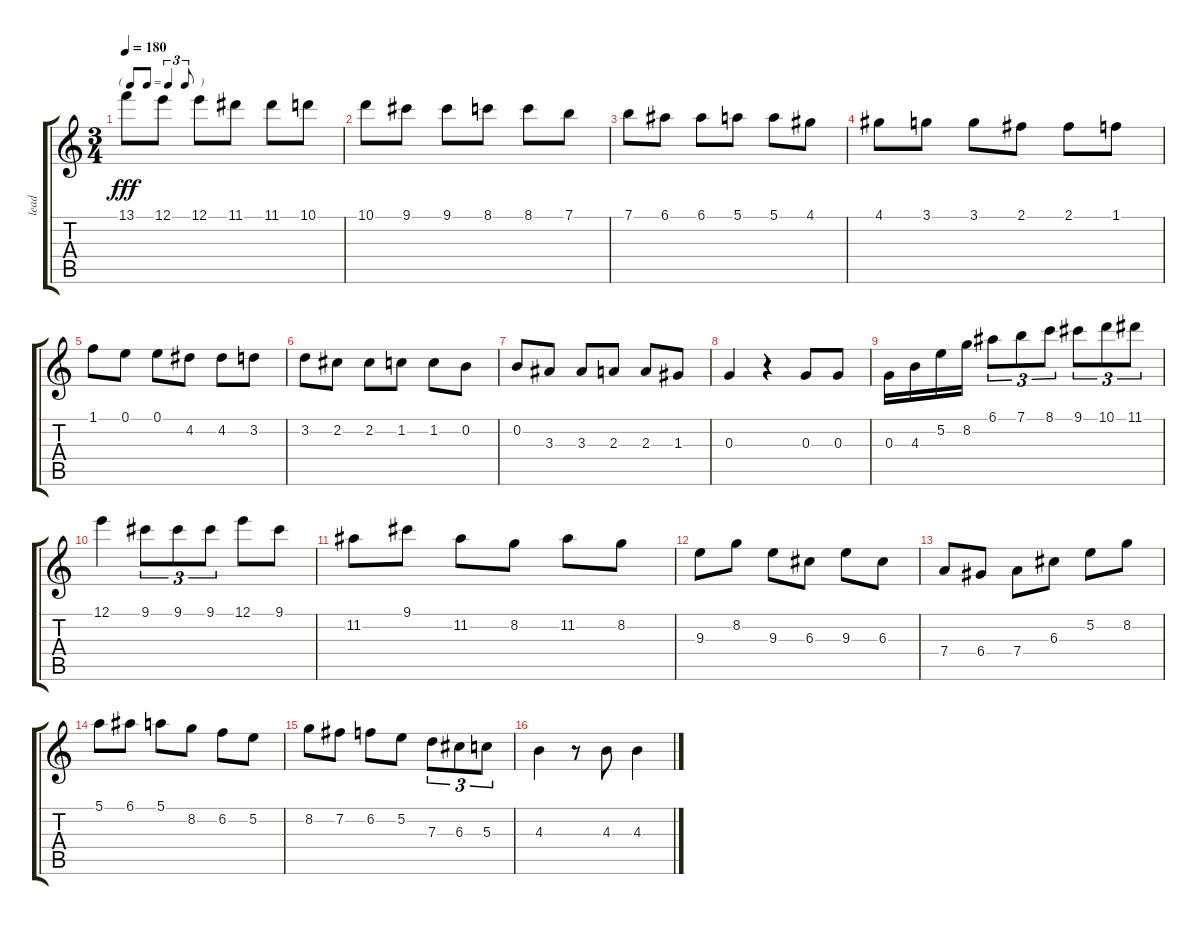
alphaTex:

\track ("lead" "lead") {instrument acousticguitarsteel}
\staff {score tabs}
\tuning (E4 B3 G3 D3 A2 E2) {hide}
\ts (3 4)
\tf triplet8th
\tempo 180
\clef g2
\ks c
13.1.8{dy fff} 12.1.8 12.1.8 11.1.8 11.1.8 10.1.8 |
10.1.8 9.1.8 9.1.8 8.1.8 8.1.8 7.1.8 |
7.1.8 6.1.8 6.1.8 5.1.8 5.1.8 4.1.8 |
4.1.8 3.1.8 3.1.8 2.1.8 2.1.8 1.1.8 |
1.1.8 0.1.8 0.1.8 4.2.8 4.2.8 3.2.8 |
3.2.8 2.2.8 2.2.8 1.2.8 1.2.8 0.2.8 |
0.2.8 3.3.8 3.3.8 2.3.8 2.3.8 1.3.8 |
0.3.4 r.4 0.3.8 0.3.8 |
0.3.16 4.3.16 5.2.16 8.2.16 6.1.8{tu (3 2)} 7.1.8{tu (3 2)} 8.1.8{tu (3 2)} 9.1.8{tu (3 2)} 10.1.8{tu (3 2)} 11.1.8{tu (3 2)} |
12.1.4 9.1.8{tu (3 2)} 9.1.8{tu (3 2)} 9.1.8{tu (3 2)} 12.1.8 9.1.8 |
11.2.8 9.1.8 11.2.8 8.2.8 11.2.8 8.2.8 |
9.3.8 8.2.8 9.3.8 6.3.8 9.3.8 6.3.8 |
7.4.8 6.4.8 7.4.8 6.3.8 5.2.8 8.2.8 |
5.1.8 6.1.8 5.1.8 8.2.8 6.2.8 5.2.8 |
8.2.8 7.2.8 6.2.8 5.2.8 7.3.8{tu (3 2)} 6.3.8{tu (3 2)} 5.3.8{tu (3 2)} |
4.3.4 r.8 4.3.8 4.3.4
